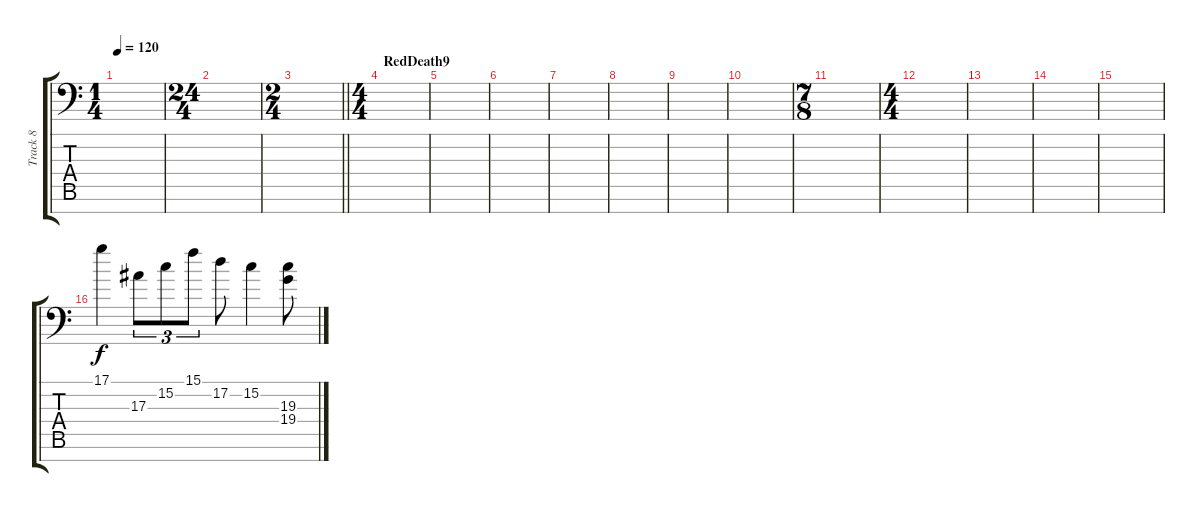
\track ("Track 8" "Track 8") {instrument vibraphone}
\staff {score tabs}
\tuning (D4 A3 F3 C3 G2 D2 G1) {hide}
\ts (1 4)
\tempo 120
\clef f4
\ks c
|
\ts (24 4)
|
\ts (2 4)
\barLineRight lightlight
|
\ts (4 4)
\section ("" "RedDeath9")
|
|
|
|
|
|
|
\ts (7 8)
|
\ts (4 4)
|
|
|
|
17.1.4 17.3.8{tu (3 2)} 15.2.8{tu (3 2)} 15.1.8{tu (3 2)} 17.2.8 15.2.4 (19.3 19.4).8
